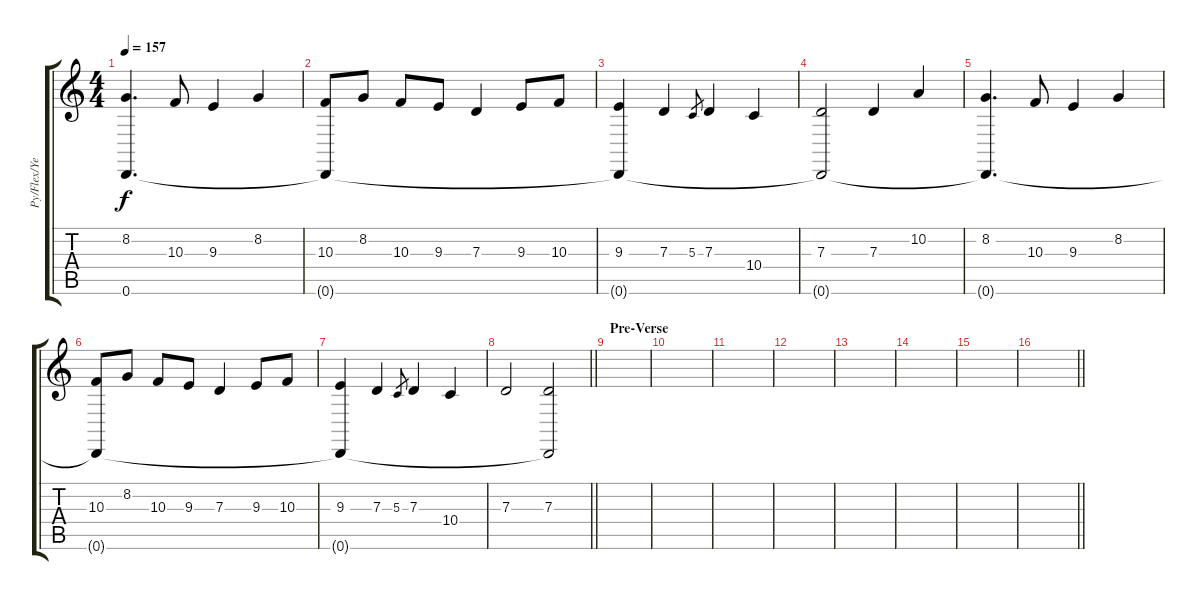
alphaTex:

\track ("Py/Flex/Yellow" "Py/Flex/Ye") {instrument bagpipe}
\staff {score tabs}
\tuning (E4 B3 G3 D3 A2 D2) {hide}
\ts (4 4)
\tempo 157
\clef g2
\ks c
(8.2 0.6{t}).4{d dy f} 10.3.8 9.3.4 8.2.4 |
(10.3 0.6{t}).8 8.2.8 10.3.8 9.3.8 7.3.4 9.3.8 10.3.8 |
(9.3 0.6{t}).4 7.3.4 5.3.8{gr} 7.3.4 10.4.4 |
(7.3 0.6{t}).2 7.3.4 10.2.4 |
(8.2 0.6{t}).4{d} 10.3.8 9.3.4 8.2.4 |
(10.3 0.6{t}).8 8.2.8 10.3.8 9.3.8 7.3.4 9.3.8 10.3.8 |
(9.3 0.6{t}).4 7.3.4 5.3.8{gr} 7.3.4 10.4.4 |
\barLineRight lightlight
7.3.2 (7.3 0.6{t}).2 |
\section ("" "Pre-Verse")
|
|
|
|
|
|
|
\barLineRight lightlight
